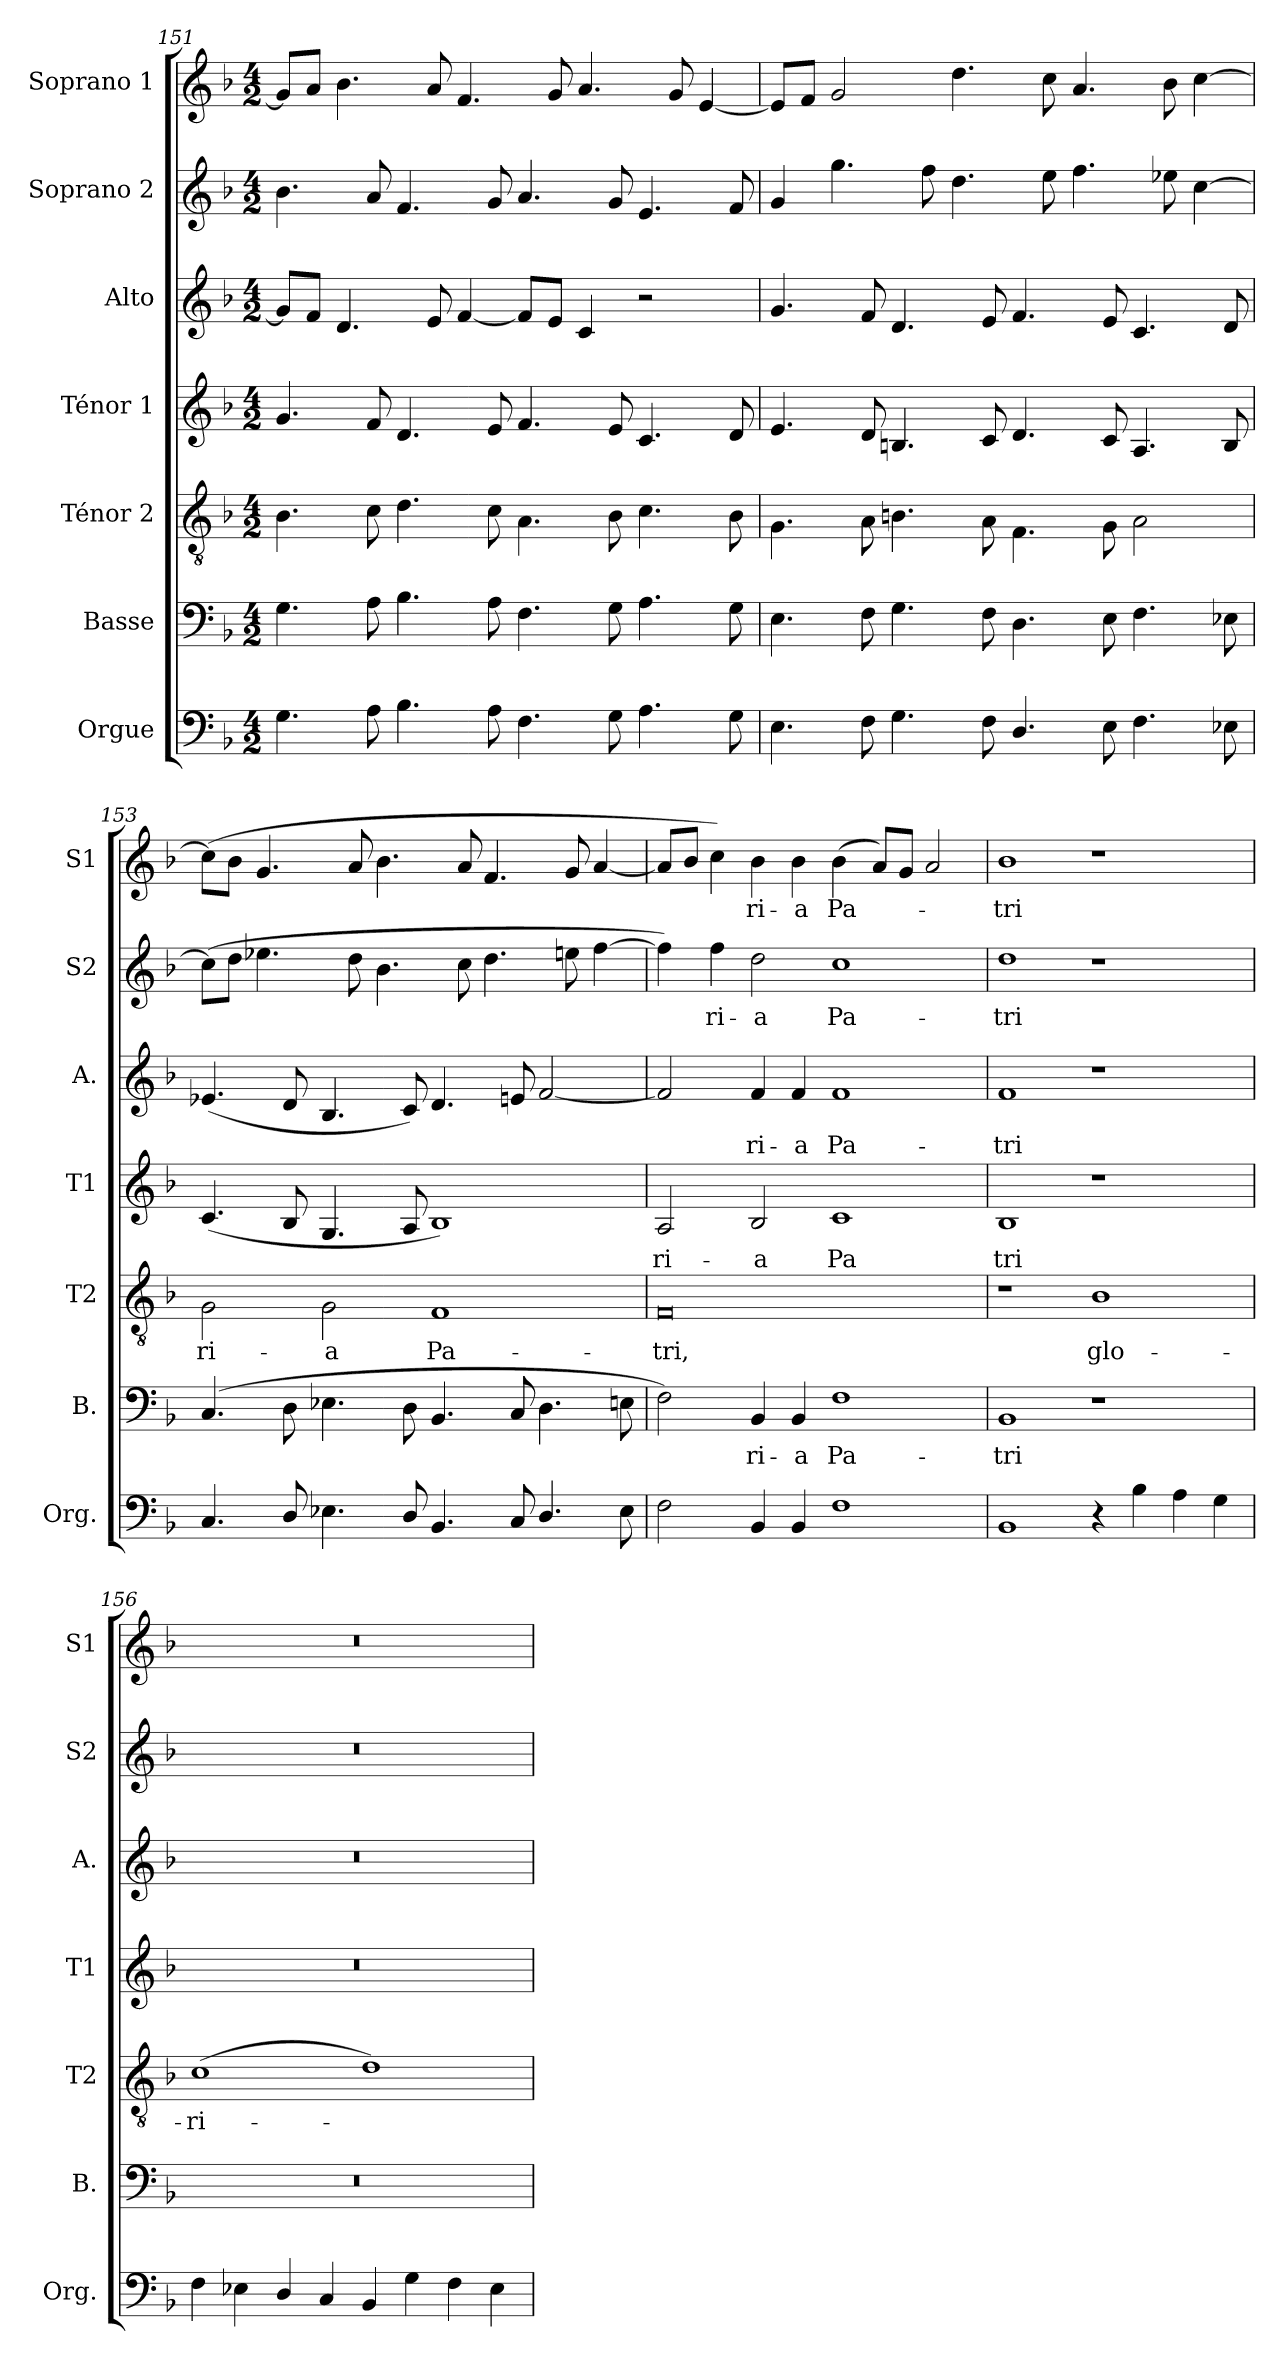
**kern	**kern	**text	**kern	**text	**kern	**text	**kern	**text	**kern	**text	**kern	**text
*part7	*part6	*part6	*part5	*part5	*part4	*part4	*part3	*part3	*part2	*part2	*part1	*part1
*staff7	*staff6	*staff6	*staff5	*staff5	*staff4	*staff4	*staff3	*staff3	*staff2	*staff2	*staff1	*staff1
*I"Orgue	*I"Basse	*	*I"Ténor 2	*	*I"Ténor 1	*	*I"Alto	*	*I"Soprano 2	*	*I"Soprano 1	*
*I'Org.	*I'B.	*	*I'T2	*	*I'T1	*	*I'A.	*	*I'S2	*	*I'S1	*
*clefF4	*clefF4	*	*clefGv2	*	*clefG2	*	*clefG2	*	*clefG2	*	*clefG2	*
*k[b-]	*k[b-]	*	*k[b-]	*	*k[b-]	*	*k[b-]	*	*k[b-]	*	*k[b-]	*
*M4/2	*M4/2	*	*M4/2	*	*M4/2	*	*M4/2	*	*M4/2	*	*M4/2	*
=151	=151	=151	=151	=151	=151	=151	=151	=151	=151	=151	=151	=151
4.G\	4.G\	.	4.B-\	.	4.g/	.	8g/L]	.	4.b-\	.	8g/L]	.
.	.	.	.	.	.	.	8f/J	.	.	.	8a/J	.
.	.	.	.	.	.	.	4.d/	.	.	.	4.b-\	.
8A\	8A\	.	8c\	.	8f/	.	.	.	8a/	.	.	.
4.B-\	4.B-\	.	4.d\	.	4.d/	.	.	.	4.f/	.	.	.
.	.	.	.	.	.	.	8e/	.	.	.	8a/	.
.	.	.	.	.	.	.	[4f/	.	.	.	4.f/	.
8A\	8A\	.	8c\	.	8e/	.	.	.	8g/	.	.	.
4.F\	4.F\	.	4.A\	.	4.f/	.	8f/L]	.	4.a/	.	.	.
.	.	.	.	.	.	.	8e/J	.	.	.	8g/	.
.	.	.	.	.	.	.	4c/	.	.	.	4.a/	.
8G\	8G\	.	8B-\	.	8e/	.	.	.	8g/	.	.	.
4.A\	4.A\	.	4.c\	.	4.c/	.	2r	.	4.e/	.	.	.
.	.	.	.	.	.	.	.	.	.	.	8g/	.
.	.	.	.	.	.	.	.	.	.	.	[4e/	.
8G\	8G\	.	8B-\	.	8d/	.	.	.	8f/	.	.	.
=152	=152	=152	=152	=152	=152	=152	=152	=152	=152	=152	=152	=152
4.E\	4.E\	.	4.G\	.	4.e/	.	4.g/	.	4g/	.	8e/L]	.
.	.	.	.	.	.	.	.	.	.	.	8f/J	.
.	.	.	.	.	.	.	.	.	4.gg\	.	2g/	.
8F\	8F\	.	8A\	.	8d/	.	8f/	.	.	.	.	.
4.G\	4.G\	.	4.Bn\	.	4.Bn/	.	4.d/	.	.	.	.	.
.	.	.	.	.	.	.	.	.	8ff\	.	.	.
.	.	.	.	.	.	.	.	.	4.dd\	.	4.dd\	.
8F\	8F\	.	8A\	.	8c/	.	8e/	.	.	.	.	.
4.D/	4.D\	.	4.F\	.	4.d/	.	4.f/	.	.	.	.	.
.	.	.	.	.	.	.	.	.	8ee\	.	8cc\	.
.	.	.	.	.	.	.	.	.	4.ff\	.	4.a/	.
8E\	8E\	.	8G\	.	8c/	.	8e/	.	.	.	.	.
4.F\	4.F\	.	2A\	.	4.A/	.	4.c/	.	.	.	.	.
.	.	.	.	.	.	.	.	.	8ee-X\	.	8b-\	.
.	.	.	.	.	.	.	.	.	[4cc\	.	[4cc\	.
8E-X\	8E-X\	.	.	.	8B/	.	8d/	.	.	.	.	.
!!LO:LB:g=z
=153	=153	=153	=153	=153	=153	=153	=153	=153	=153	=153	=153	=153
!	!	!	!	!LO:LY:b	!	!	!	!	!	!	!	!
4.C/	(>4.C/	.	2G\	-ri-	(>4.c/	.	(>4.e-X/	.	(>8cc\L]	.	(>8cc\L]	.
.	.	.	.	.	.	.	.	.	8dd\J	.	8b-\J	.
.	.	.	.	.	.	.	.	.	4.ee-X\	.	4.g/	.
8D/	8D\	.	.	.	8B-/	.	8d/	.	.	.	.	.
!	!	!	!	!LO:LY:b	!	!	!	!	!	!	!	!
4.E-X\	4.E-X\	.	2G\	-a	4.G/	.	4.B-/	.	.	.	.	.
.	.	.	.	.	.	.	.	.	8dd\	.	8a/	.
.	.	.	.	.	.	.	.	.	4.b-\	.	4.b-\	.
8D/	8D\	.	.	.	8A/	.	8c/)	.	.	.	.	.
!	!	!	!	!LO:LY:b	!	!	!	!	!	!	!	!
4.BB-/	4.BB-/	.	1F	Pa-	1B-)	.	4.d/	.	.	.	.	.
.	.	.	.	.	.	.	.	.	8cc\	.	8a/	.
.	.	.	.	.	.	.	.	.	4.dd\	.	4.f/	.
8C/	8C/	.	.	.	.	.	8en/	.	.	.	.	.
4.D/	4.D\	.	.	.	.	.	[2f/	.	.	.	.	.
.	.	.	.	.	.	.	.	.	8een\	.	8g/	.
.	.	.	.	.	.	.	.	.	[4ff\	.	[4a/	.
8E-\	8En\	.	.	.	.	.	.	.	.	.	.	.
=154	=154	=154	=154	=154	=154	=154	=154	=154	=154	=154	=154	=154
!	!	!	!	!LO:LY:b	!	!LO:LY:b	!	!	!	!	!	!
2F\	2F\)	.	0F	-tri,	2A/	ri-	2f/]	.	4ff\])	.	8a/L]	.
.	.	.	.	.	.	.	.	.	.	.	8b-/J	.
!	!	!	!	!	!	!	!	!	!	!LO:LY:b	!	!
.	.	.	.	.	.	.	.	.	4ff\	-ri-	4cc\)	.
!	!	!LO:LY:b	!	!	!	!LO:LY:b	!	!LO:LY:b	!	!LO:LY:b	!	!LO:LY:b
4BB-/	4BB-/	-ri-	.	.	2B-/	-a	4f/	-ri-	2dd\	-a	4b-\	-ri-
!	!	!LO:LY:b	!	!	!	!	!	!LO:LY:b	!	!	!	!LO:LY:b
4BB-/	4BB-/	-a	.	.	.	.	4f/	-a	.	.	4b-\	-a
!	!	!LO:LY:b	!	!	!	!LO:LY:b	!	!LO:LY:b	!	!LO:LY:b	!	!LO:LY:b
1F	1F	Pa-	.	.	1c	Pa	1f	Pa-	1cc	Pa-	(>4b-\	Pa-
.	.	.	.	.	.	.	.	.	.	.	8a/L)	.
.	.	.	.	.	.	.	.	.	.	.	8g/J	.
.	.	.	.	.	.	.	.	.	.	.	2a/	.
=155	=155	=155	=155	=155	=155	=155	=155	=155	=155	=155	=155	=155
!	!	!LO:LY:b	!	!	!	!LO:LY:b	!	!LO:LY:b	!	!LO:LY:b	!	!LO:LY:b
1BB-	1BB-	-tri	1r	.	1B-	tri	1f	-tri	1dd	-tri	1b-	-tri
!	!	!	!	!LO:LY:b	!	!	!	!	!	!	!	!
4r	1r	.	1B-	glo-	1r	.	1r	.	1r	.	1r	.
4B-\	.	.	.	.	.	.	.	.	.	.	.	.
4A\	.	.	.	.	.	.	.	.	.	.	.	.
4G\	.	.	.	.	.	.	.	.	.	.	.	.
=156	=156	=156	=156	=156	=156	=156	=156	=156	=156	=156	=156	=156
!	!	!	!	!LO:LY:b	!	!	!	!	!	!	!	!
4F\	0r	.	(>1c	-ri-	0r	.	0r	.	0r	.	0r	.
4E-X\	.	.	.	.	.	.	.	.	.	.	.	.
4D/	.	.	.	.	.	.	.	.	.	.	.	.
4C/	.	.	.	.	.	.	.	.	.	.	.	.
4BB-/	.	.	1d)	.	.	.	.	.	.	.	.	.
4G\	.	.	.	.	.	.	.	.	.	.	.	.
4F\	.	.	.	.	.	.	.	.	.	.	.	.
4E-\	.	.	.	.	.	.	.	.	.	.	.	.
=	=	=	=	=	=	=	=	=	=	=	=	=
*-	*-	*-	*-	*-	*-	*-	*-	*-	*-	*-	*-	*-
